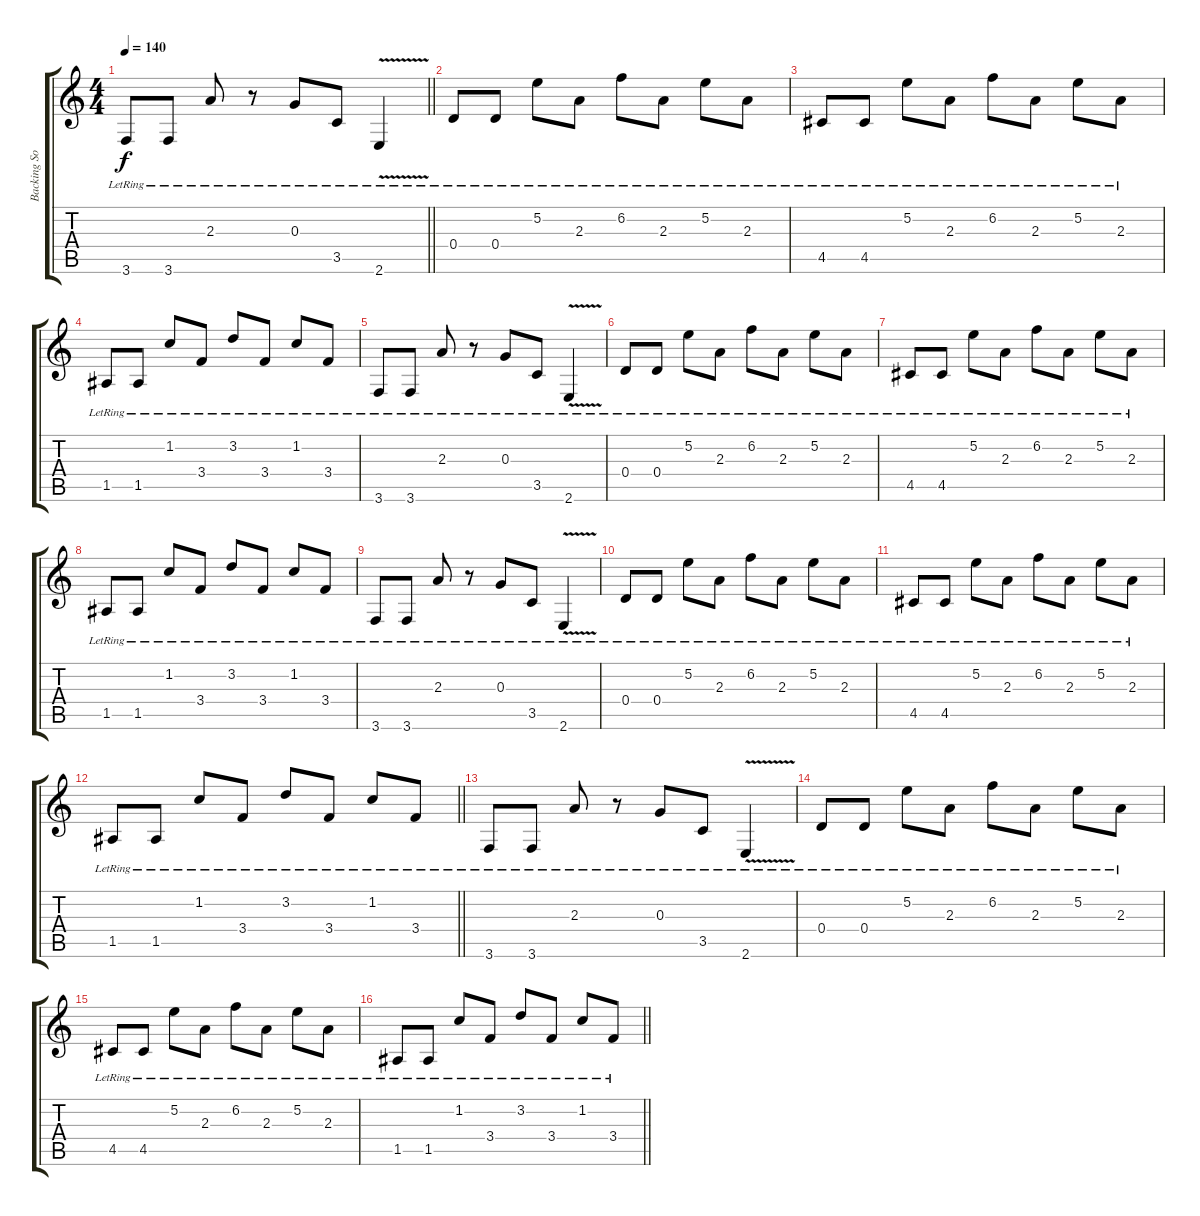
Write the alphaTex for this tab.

\track ("Backing Solo" "Backing So") {instrument acousticguitarsteel}
\staff {score tabs}
\tuning (E4 B3 G3 D3 A2 D2) {hide}
\ts (4 4)
\tempo 140
\clef g2
\barLineRight lightlight
\ks c
3.6{lr}.8{dy f} 3.6{lr}.8 2.3{lr}.8 r.8 0.3{lr}.8 3.5{lr}.8 2.6{v lr}.4 |
\section ("" "")
0.4{lr}.8{volume 11 instrument acousticguitarsteel} 0.4{lr}.8 5.2{lr}.8 2.3{lr}.8 6.2{lr}.8 2.3{lr}.8 5.2{lr}.8 2.3{lr}.8 |
4.5{lr}.8 4.5{lr}.8 5.2{lr}.8 2.3{lr}.8 6.2{lr}.8 2.3{lr}.8 5.2{lr}.8 2.3{lr}.8 |
1.5{lr}.8 1.5{lr}.8 1.2{lr}.8 3.4{lr}.8 3.2{lr}.8 3.4{lr}.8 1.2{lr}.8 3.4{lr}.8 |
3.6{lr}.8 3.6{lr}.8 2.3{lr}.8 r.8 0.3{lr}.8 3.5{lr}.8 2.6{v lr}.4 |
0.4{lr}.8{volume 11 instrument acousticguitarsteel} 0.4{lr}.8 5.2{lr}.8 2.3{lr}.8 6.2{lr}.8 2.3{lr}.8 5.2{lr}.8 2.3{lr}.8 |
4.5{lr}.8 4.5{lr}.8 5.2{lr}.8 2.3{lr}.8 6.2{lr}.8 2.3{lr}.8 5.2{lr}.8 2.3{lr}.8 |
1.5{lr}.8 1.5{lr}.8 1.2{lr}.8 3.4{lr}.8 3.2{lr}.8 3.4{lr}.8 1.2{lr}.8 3.4{lr}.8 |
3.6{lr}.8 3.6{lr}.8 2.3{lr}.8 r.8 0.3{lr}.8 3.5{lr}.8 2.6{v lr}.4 |
0.4{lr}.8{volume 11 instrument acousticguitarsteel} 0.4{lr}.8 5.2{lr}.8 2.3{lr}.8 6.2{lr}.8 2.3{lr}.8 5.2{lr}.8 2.3{lr}.8 |
4.5{lr}.8 4.5{lr}.8 5.2{lr}.8 2.3{lr}.8 6.2{lr}.8 2.3{lr}.8 5.2{lr}.8 2.3{lr}.8 |
\barLineRight lightlight
1.5{lr}.8 1.5{lr}.8 1.2{lr}.8 3.4{lr}.8 3.2{lr}.8 3.4{lr}.8 1.2{lr}.8 3.4{lr}.8 |
\section ("" "")
3.6{lr}.8 3.6{lr}.8 2.3{lr}.8 r.8 0.3{lr}.8 3.5{lr}.8 2.6{v lr}.4 |
0.4{lr}.8{volume 11 instrument acousticguitarsteel} 0.4{lr}.8 5.2{lr}.8 2.3{lr}.8 6.2{lr}.8 2.3{lr}.8 5.2{lr}.8 2.3{lr}.8 |
4.5{lr}.8 4.5{lr}.8 5.2{lr}.8 2.3{lr}.8 6.2{lr}.8 2.3{lr}.8 5.2{lr}.8 2.3{lr}.8 |
\barLineRight lightlight
1.5{lr}.8 1.5{lr}.8 1.2{lr}.8 3.4{lr}.8 3.2{lr}.8 3.4{lr}.8 1.2{lr}.8 3.4{lr}.8
